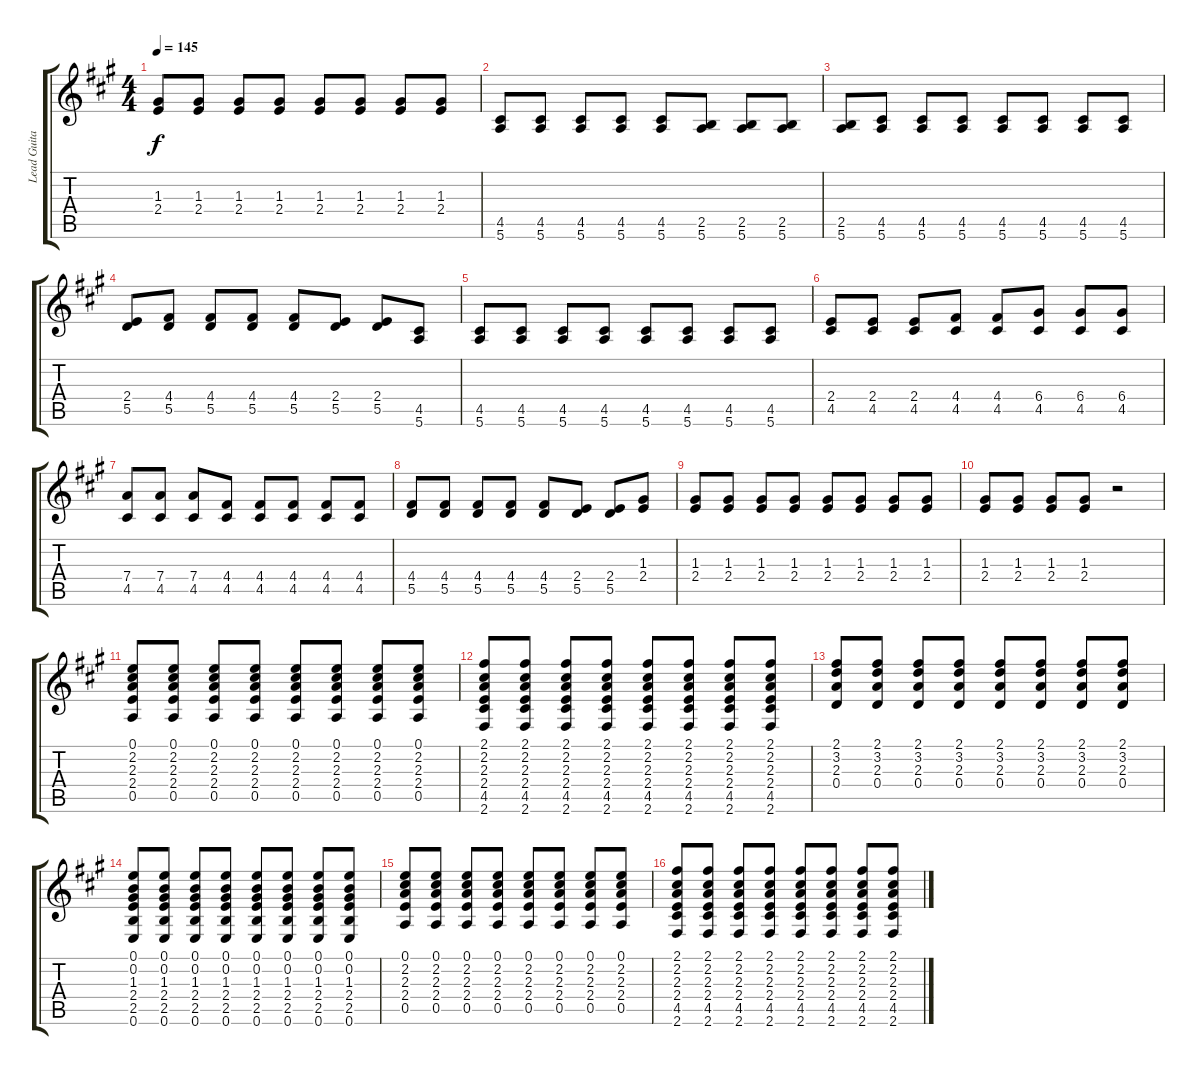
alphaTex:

\track ("Lead Guitar" "Lead Guita") {instrument electricguitarmuted}
\staff {score tabs}
\tuning (E4 B3 G3 D3 A2 E2) {hide}
\ts (4 4)
\tempo 145
\clef g2
\ks a
(1.3 2.4).8{dy f} (1.3 2.4).8 (1.3 2.4).8 (1.3 2.4).8 (1.3 2.4).8 (1.3 2.4).8 (1.3 2.4).8 (1.3 2.4).8 |
(4.5 5.6).8 (4.5 5.6).8 (4.5 5.6).8 (4.5 5.6).8 (4.5 5.6).8 (2.5 5.6).8 (2.5 5.6).8 (2.5 5.6).8 |
(2.5 5.6).8 (4.5 5.6).8 (4.5 5.6).8 (4.5 5.6).8 (4.5 5.6).8 (4.5 5.6).8 (4.5 5.6).8 (4.5 5.6).8 |
(2.4 5.5).8 (4.4 5.5).8 (4.4 5.5).8 (4.4 5.5).8 (4.4 5.5).8 (2.4 5.5).8 (2.4 5.5).8 (4.5 5.6).8 |
(4.5 5.6).8 (4.5 5.6).8 (4.5 5.6).8 (4.5 5.6).8 (4.5 5.6).8 (4.5 5.6).8 (4.5 5.6).8 (4.5 5.6).8 |
(2.4 4.5).8 (2.4 4.5).8 (2.4 4.5).8 (4.4 4.5).8 (4.4 4.5).8 (6.4 4.5).8 (6.4 4.5).8 (6.4 4.5).8 |
(7.4 4.5).8 (7.4 4.5).8 (7.4 4.5).8 (4.4 4.5).8 (4.4 4.5).8 (4.4 4.5).8 (4.4 4.5).8 (4.4 4.5).8 |
(4.4 5.5).8 (4.4 5.5).8 (4.4 5.5).8 (4.4 5.5).8 (4.4 5.5).8 (2.4 5.5).8 (2.4 5.5).8 (1.3 2.4).8 |
(1.3 2.4).8 (1.3 2.4).8 (1.3 2.4).8 (1.3 2.4).8 (1.3 2.4).8 (1.3 2.4).8 (1.3 2.4).8 (1.3 2.4).8 |
(1.3 2.4).8 (1.3 2.4).8 (1.3 2.4).8 (1.3 2.4).8 r.2 |
(0.1 2.2 2.3 2.4 0.5).8 (0.1 2.2 2.3 2.4 0.5).8 (0.1 2.2 2.3 2.4 0.5).8 (0.1 2.2 2.3 2.4 0.5).8 (0.1 2.2 2.3 2.4 0.5).8 (0.1 2.2 2.3 2.4 0.5).8 (0.1 2.2 2.3 2.4 0.5).8 (0.1 2.2 2.3 2.4 0.5).8 |
(2.1 2.2 2.3 2.4 4.5 2.6).8 (2.1 2.2 2.3 2.4 4.5 2.6).8 (2.1 2.2 2.3 2.4 4.5 2.6).8 (2.1 2.2 2.3 2.4 4.5 2.6).8 (2.1 2.2 2.3 2.4 4.5 2.6).8 (2.1 2.2 2.3 2.4 4.5 2.6).8 (2.1 2.2 2.3 2.4 4.5 2.6).8 (2.1 2.2 2.3 2.4 4.5 2.6).8 |
(2.1 3.2 2.3 0.4).8 (2.1 3.2 2.3 0.4).8 (2.1 3.2 2.3 0.4).8 (2.1 3.2 2.3 0.4).8 (2.1 3.2 2.3 0.4).8 (2.1 3.2 2.3 0.4).8 (2.1 3.2 2.3 0.4).8 (2.1 3.2 2.3 0.4).8 |
(0.1 0.2 1.3 2.4 2.5 0.6).8 (0.1 0.2 1.3 2.4 2.5 0.6).8 (0.1 0.2 1.3 2.4 2.5 0.6).8 (0.1 0.2 1.3 2.4 2.5 0.6).8 (0.1 0.2 1.3 2.4 2.5 0.6).8 (0.1 0.2 1.3 2.4 2.5 0.6).8 (0.1 0.2 1.3 2.4 2.5 0.6).8 (0.1 0.2 1.3 2.4 2.5 0.6).8 |
(0.1 2.2 2.3 2.4 0.5).8 (0.1 2.2 2.3 2.4 0.5).8 (0.1 2.2 2.3 2.4 0.5).8 (0.1 2.2 2.3 2.4 0.5).8 (0.1 2.2 2.3 2.4 0.5).8 (0.1 2.2 2.3 2.4 0.5).8 (0.1 2.2 2.3 2.4 0.5).8 (0.1 2.2 2.3 2.4 0.5).8 |
(2.1 2.2 2.3 2.4 4.5 2.6).8 (2.1 2.2 2.3 2.4 4.5 2.6).8 (2.1 2.2 2.3 2.4 4.5 2.6).8 (2.1 2.2 2.3 2.4 4.5 2.6).8 (2.1 2.2 2.3 2.4 4.5 2.6).8 (2.1 2.2 2.3 2.4 4.5 2.6).8 (2.1 2.2 2.3 2.4 4.5 2.6).8 (2.1 2.2 2.3 2.4 4.5 2.6).8
